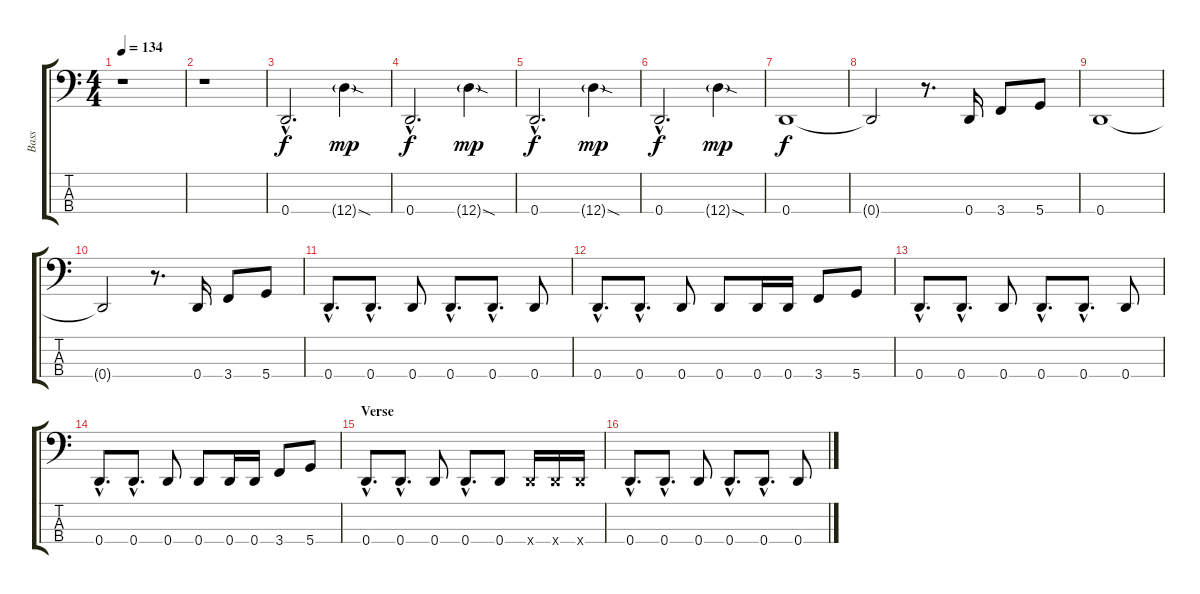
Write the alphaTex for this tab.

\track ("Bass" "Bass") {instrument electricbassfinger}
\staff {score tabs}
\tuning (F2 C2 G1 D1) {hide}
\ts (4 4)
\tempo 134
\clef f4
\ks c
r.1{dy f instrument electricbassfinger} |
r.1 |
0.4{hac}.2{d} 12.4{sod g}.4{dy mp} |
0.4{hac}.2{d dy f} 12.4{sod g}.4{dy mp} |
0.4{hac}.2{d dy f} 12.4{sod g}.4{dy mp} |
0.4{hac}.2{d dy f} 12.4{sod g}.4{dy mp} |
0.4.1{dy f} |
0.4{t}.2 r.8{d} 0.4.16 3.4.8 5.4.8 |
0.4.1 |
0.4{t}.2 r.8{d} 0.4.16 3.4.8 5.4.8 |
\section ("" "")
0.4{hac}.8{d} 0.4{hac}.8{d} 0.4.8 0.4{hac}.8{d} 0.4{hac}.8{d} 0.4.8 |
0.4{hac}.8{d} 0.4{hac}.8{d} 0.4.8 0.4.8 0.4.16 0.4.16 3.4.8 5.4.8 |
0.4{hac}.8{d} 0.4{hac}.8{d} 0.4.8 0.4{hac}.8{d} 0.4{hac}.8{d} 0.4.8 |
0.4{hac}.8{d} 0.4{hac}.8{d} 0.4.8 0.4.8 0.4.16 0.4.16 3.4.8 5.4.8 |
\section ("" "Verse")
0.4{hac}.8{d} 0.4{hac}.8{d} 0.4.8 0.4{hac}.8{d} 0.4.8 0.4{x}.16 0.4{x}.16 0.4{x}.16 |
0.4{hac}.8{d} 0.4{hac}.8{d} 0.4.8 0.4{hac}.8{d} 0.4{hac}.8{d} 0.4.8
